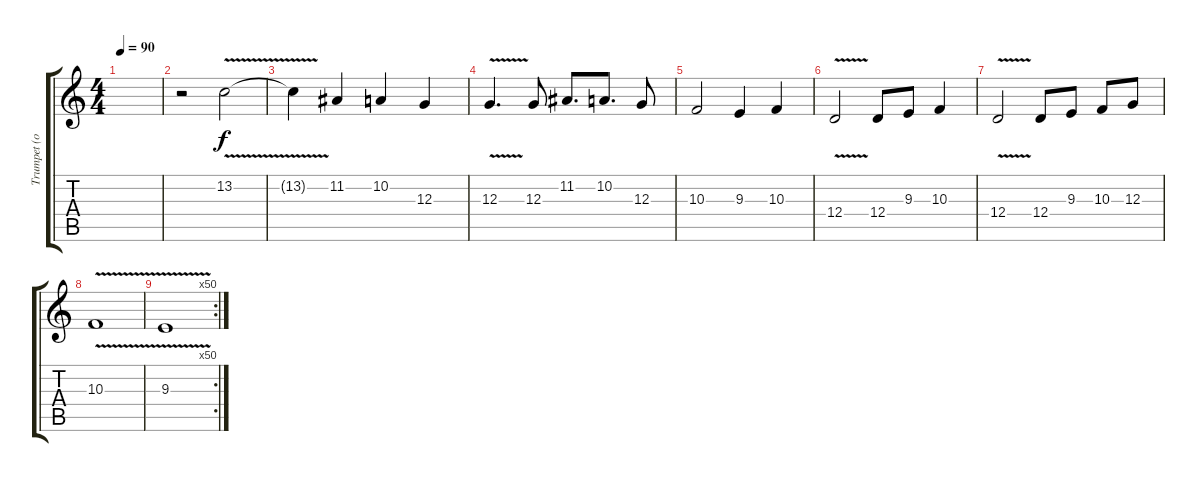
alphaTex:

\track ("Trumpet (or guitar)" "Trumpet (o") {instrument trumpet}
\staff {score tabs}
\tuning (E4 B3 G3 D3 A2 E2) {hide}
\ts (4 4)
\tempo 90
\clef g2
\ks c
|
r.2 13.2{v}.2 |
13.2{t}.4 11.2.4 10.2.4 12.3.4 |
12.3{v}.4{d} 12.3.8 11.2.8{d} 10.2.8{d} 12.3.8 |
10.3.2 9.3.4 10.3.4 |
12.4{v}.2 12.4.8 9.3.8 10.3.4 |
12.4{v}.2 12.4.8 9.3.8 10.3.8 12.3.8 |
10.3{v}.1 |
\rc 50
9.3{v}.1
